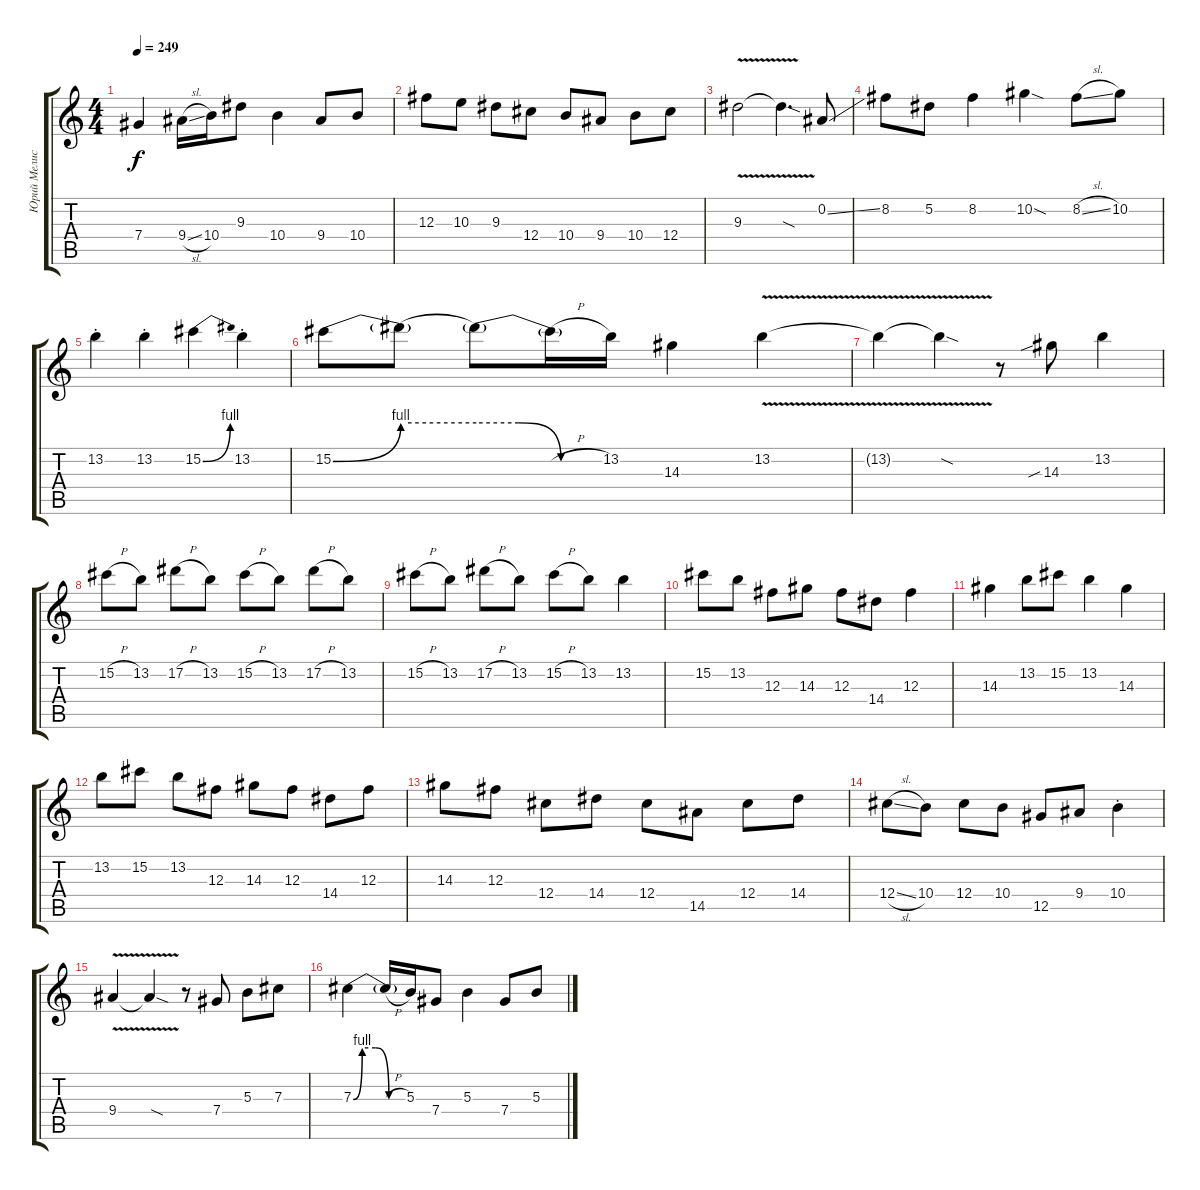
\track ("Юрий Мелисов" "Юрий Мелис") {instrument distortionguitar}
\staff {score tabs}
\tuning (Eb4 Bb3 Gb3 Db3 Ab2 Eb2) {hide}
\ts (4 4)
\tempo 249
\clef g2
\ks c
7.4.4{dy f} 9.4{sl}.16 10.4.16 9.3.8 10.4.4 9.4.8 10.4.8 |
12.3.8 10.3.8 9.3.8 12.4.8 10.4.8 9.4.8 10.4.8 12.4.8 |
9.3{v}.2 9.3{sod t}.4{d} 0.2{ss}.8 |
8.2.8 5.2.8 8.2.4 10.2{sod}.4 8.2{sl}.8 10.2.8 |
13.2{st}.4 13.2{st}.4 15.2{be (bend 0 0 60 4)}.4 13.2{st}.4 |
15.2{be (bend 0 0 60 4)}.8 15.2{be (hold 0 4 60 4) t}.8 15.2{be (custom 0 4 20 4 40 0 60 0) t}.8 15.2{h t}.16 13.2.16 14.3.4 13.2{v}.4 |
13.2{v t}.4 13.2{sod t}.4 r.8 14.3{sib}.8 13.2.4 |
15.2{h}.8 13.2.8 17.2{h}.8 13.2.8 15.2{h}.8 13.2.8 17.2{h}.8 13.2.8 |
15.2{h}.8 13.2.8 17.2{h}.8 13.2.8 15.2{h}.8 13.2.8 13.2.4 |
15.2.8 13.2.8 12.3.8 14.3.8 12.3.8 14.4.8 12.3.4 |
14.3.4 13.2.8 15.2.8 13.2.4 14.3.4 |
13.2.8 15.2.8 13.2.8 12.3.8 14.3.8 12.3.8 14.4.8 12.3.8 |
14.3.8 12.3.8 12.4.8 14.4.8 12.4.8 14.5.8 12.4.8 14.4.8 |
12.4{sl}.8 10.4.8 12.4.8 10.4.8 12.5.8 9.4.8 10.4{st}.4 |
9.4{v}.4 9.4{sod t}.4 r.8 7.4.8 5.3.8 7.3.8 |
7.3{be (custom 0 0 10 4 25 4 40 0 60 0)}.4 7.3{h t}.16 5.3.16 7.4.8 5.3.4 7.4.8 5.3.8
